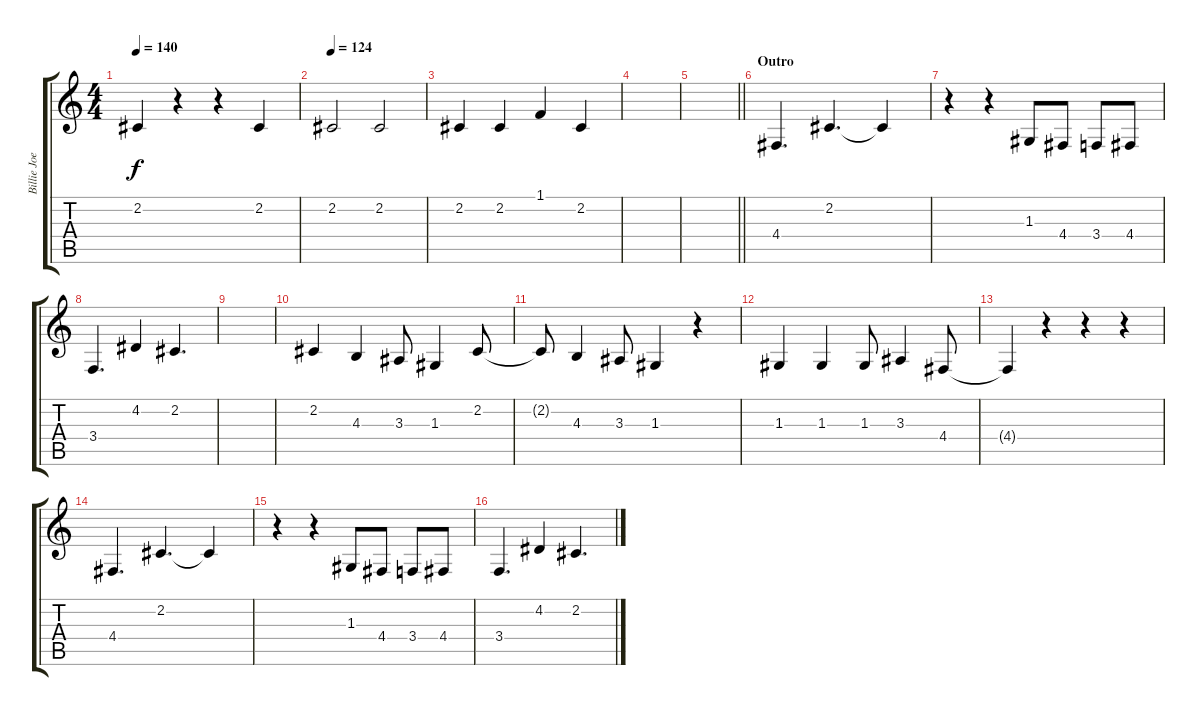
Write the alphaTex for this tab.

\track ("Billie Joe Armstrong - Vocals" "Billie Joe") {instrument altosax}
\staff {score tabs}
\tuning (E4 B3 G3 D3 A2 E2) {hide}
\ts (4 4)
\tempo 140
\clef g2
\ks c
2.2{t}.4{dy f} r.4 r.4 2.2.4 |
\tempo 124
2.2.2 2.2.2 |
2.2.4 2.2.4 1.1.4 2.2.4 |
|
\barLineRight lightlight
|
\section ("" "Outro")
4.4.4{d} 2.2.4{d} 2.2{t}.4 |
r.4 r.4 1.3.8 4.4.8 3.4.8 4.4.8 |
3.4.4{d} 4.2.4 2.2.4{d} |
|
2.2.4 4.3.4 3.3.8 1.3.4 2.2.8 |
2.2{t}.8 4.3.4 3.3.8 1.3.4 r.4 |
1.3.4 1.3.4 1.3.8 3.3.4 4.4.8 |
4.4{t}.4 r.4 r.4 r.4 |
4.4.4{d} 2.2.4{d} 2.2{t}.4 |
r.4 r.4 1.3.8 4.4.8 3.4.8 4.4.8 |
3.4.4{d} 4.2.4 2.2.4{d}
